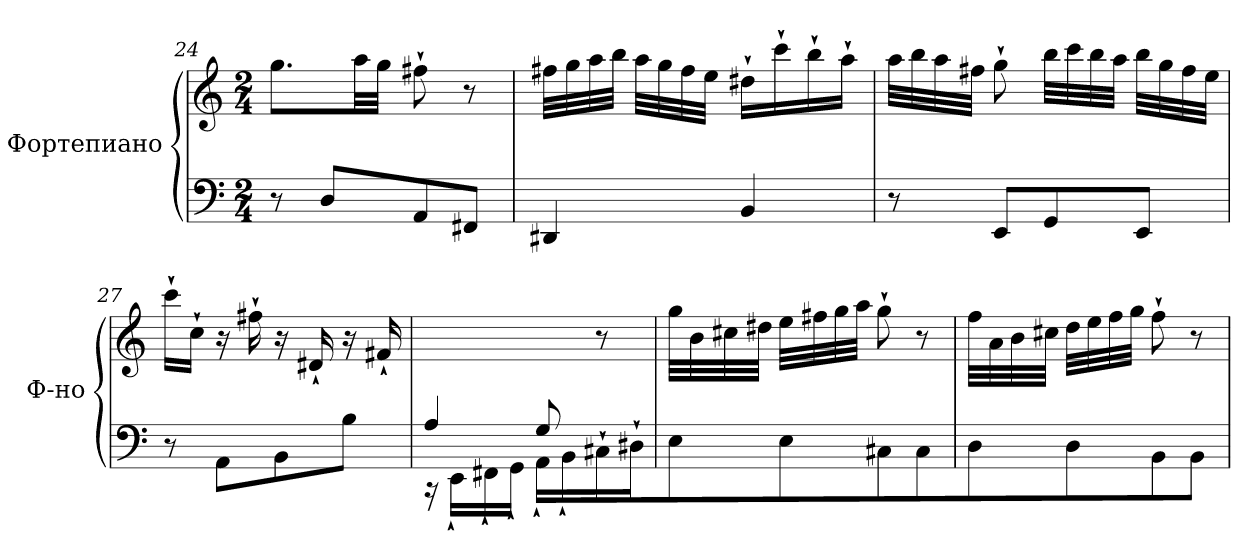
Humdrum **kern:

**kern	**kern
*part1	*part1
*staff2	*staff1
*I"Фортепиано	*
*I'Ф-но	*
*clefF4	*clefG2
*k[]	*k[]
*M2/4	*M2/4
=24	=24
8r	8.gg\L
8D/L	.
.	32aa\LL
.	32gg\JJJ
8AA/	8ff#X`\
8FF#X/J	8r
!!LO:LB:g=z
=25	=25
4DD#X/	32ff#X\LLL
.	32gg\
.	32aa\
.	32bb\JJJ
.	32aa\LLL
.	32gg\
.	32ff#\
.	32ee\JJJ
4BB/	16dd#X`\LL
.	16ccc`\
.	16bb`\
.	16aa`\JJ
=26	=26
8r	32aa\LLL
.	32bb\
.	32aa\
.	32ff#X\JJJ
8EE/L	8gg`\
8GG/	32bb\LLL
.	32ccc\
.	32bb\
.	32aa\JJJ
8EE/J	32bb\LLL
.	32gg\
.	32ff#i\
.	32ee\JJJ
=27	=27
8r	16ccc`\LL
.	16cc`\JJ
8AA\L	16r
.	16ff#X`\
8BB\	16r
.	16d#X`/
8B\J	16r
.	16f#X`/
!!LO:LB:g=z
=28	=28
*^	*
4A/	16r	4.ryy
.	16EE`<\LL	.
.	16FF#X`<\	.
.	16GG`<\JJ	.
8G/	16AA`<\LL	.
.	16BB`<\	.
8ryy	16C#X`<\	8r
.	16D#X`<\J	.
*v	*v	*
=29	=29
8E\	32gg\LLL
.	32b\
.	32cc#X\
.	32dd#X\JJJ
8E\	32ee\LLL
.	32ff#X\
.	32gg\
.	32aa\JJJ
8C#X\	8gg`\
8C#\	8r
=30	=30
8D\	32ff\LLL
.	32a\
.	32b\
.	32cc#X\JJJ
8D\	32dd\LLL
.	32ee\
.	32ff\
.	32gg\JJJ
8BB\	8ff`\
8BB\J	8r
=	=
*-	*-
